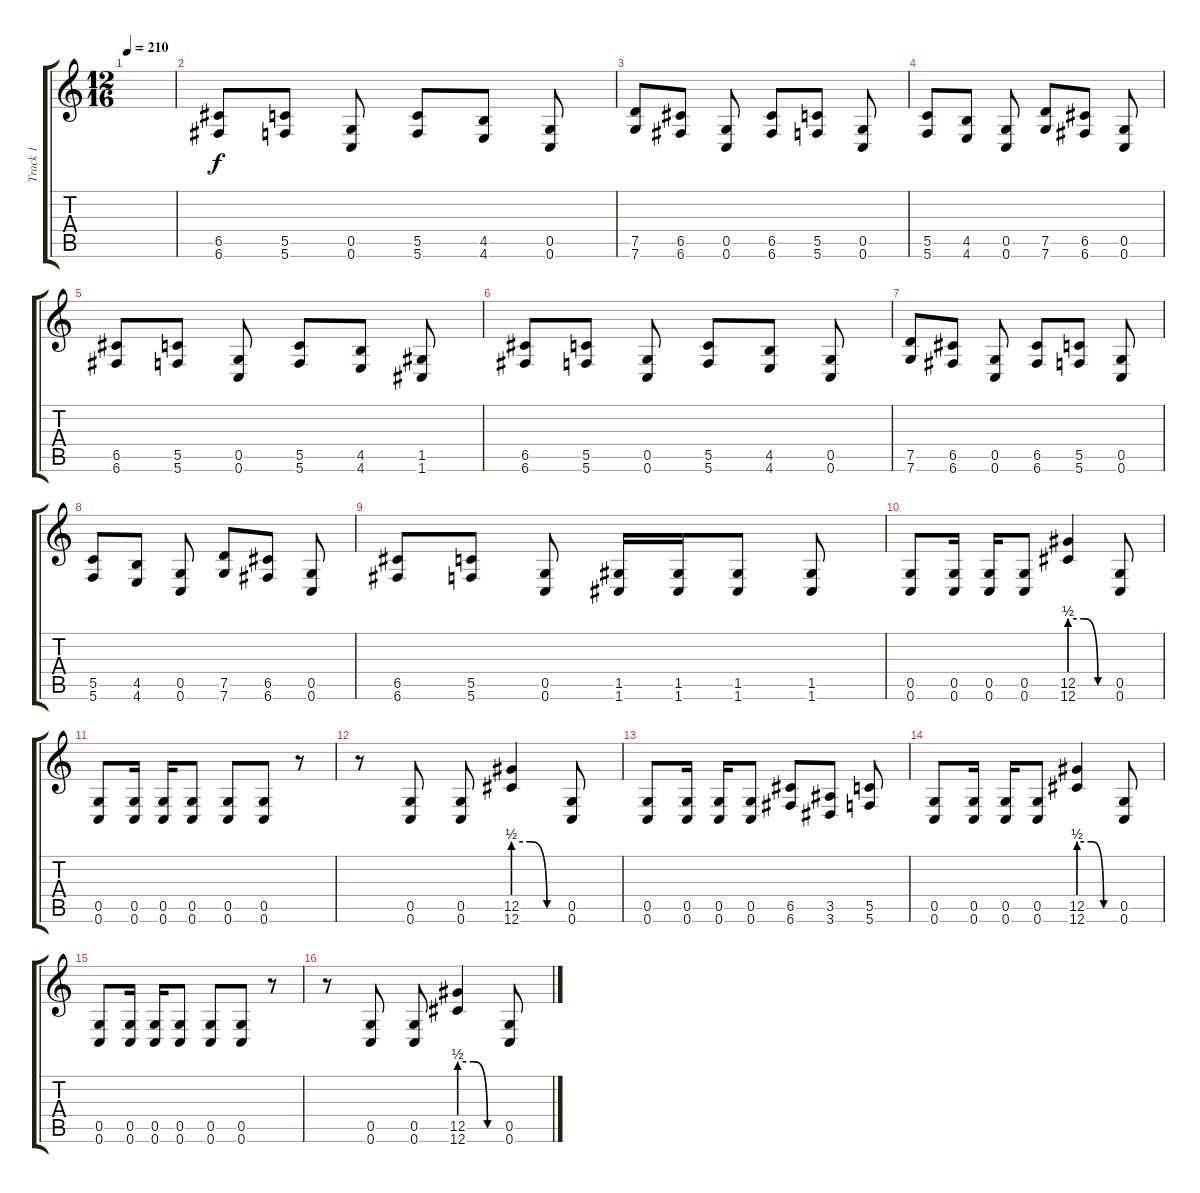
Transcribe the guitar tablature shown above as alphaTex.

\track ("Track 1" "Track 1") {instrument overdrivenguitar}
\staff {score tabs}
\tuning (D4 A3 F3 C3 G2 C2) {hide}
\ts (12 16)
\tempo 210
\clef g2
\ks c
|
(6.5 6.6).8 (5.5 5.6).8 (0.5 0.6).8 (5.5 5.6).8 (4.5 4.6).8 (0.5 0.6).8 |
(7.5 7.6).8 (6.5 6.6).8 (0.5 0.6).8 (6.5 6.6).8 (5.5 5.6).8 (0.5 0.6).8 |
(5.5 5.6).8 (4.5 4.6).8 (0.5 0.6).8 (7.5 7.6).8 (6.5 6.6).8 (0.5 0.6).8 |
(6.5 6.6).8 (5.5 5.6).8 (0.5 0.6).8 (5.5 5.6).8 (4.5 4.6).8 (1.5 1.6).8 |
(6.5 6.6).8 (5.5 5.6).8 (0.5 0.6).8 (5.5 5.6).8 (4.5 4.6).8 (0.5 0.6).8 |
(7.5 7.6).8 (6.5 6.6).8 (0.5 0.6).8 (6.5 6.6).8 (5.5 5.6).8 (0.5 0.6).8 |
(5.5 5.6).8 (4.5 4.6).8 (0.5 0.6).8 (7.5 7.6).8 (6.5 6.6).8 (0.5 0.6).8 |
(6.5 6.6).8 (5.5 5.6).8 (0.5 0.6).8 (1.5 1.6).16 (1.5 1.6).16 (1.5 1.6).8 (1.5 1.6).8 |
(0.5 0.6).8 (0.5 0.6).16 (0.5 0.6).16 (0.5 0.6).8 (12.5{be (custom 0 2 20 2 40 0 60 0)} 12.6{be (custom 0 2 20 2 40 0 60 0)}).4 (0.5 0.6).8 |
(0.5 0.6).8 (0.5 0.6).16 (0.5 0.6).16 (0.5 0.6).8 (0.5 0.6).8 (0.5 0.6).8 r.8 |
r.8 (0.5 0.6).8 (0.5 0.6).8 (12.5{be (custom 0 2 20 2 40 0 60 0)} 12.6{be (custom 0 2 20 2 40 0 60 0)}).4 (0.5 0.6).8 |
(0.5 0.6).8 (0.5 0.6).16 (0.5 0.6).16 (0.5 0.6).8 (6.5 6.6).8 (3.5 3.6).8 (5.5 5.6).8 |
(0.5 0.6).8 (0.5 0.6).16 (0.5 0.6).16 (0.5 0.6).8 (12.5{be (custom 0 2 20 2 40 0 60 0)} 12.6{be (custom 0 2 20 2 40 0 60 0)}).4 (0.5 0.6).8 |
(0.5 0.6).8 (0.5 0.6).16 (0.5 0.6).16 (0.5 0.6).8 (0.5 0.6).8 (0.5 0.6).8 r.8 |
r.8 (0.5 0.6).8 (0.5 0.6).8 (12.5{be (custom 0 2 20 2 40 0 60 0)} 12.6{be (custom 0 2 20 2 40 0 60 0)}).4 (0.5 0.6).8
